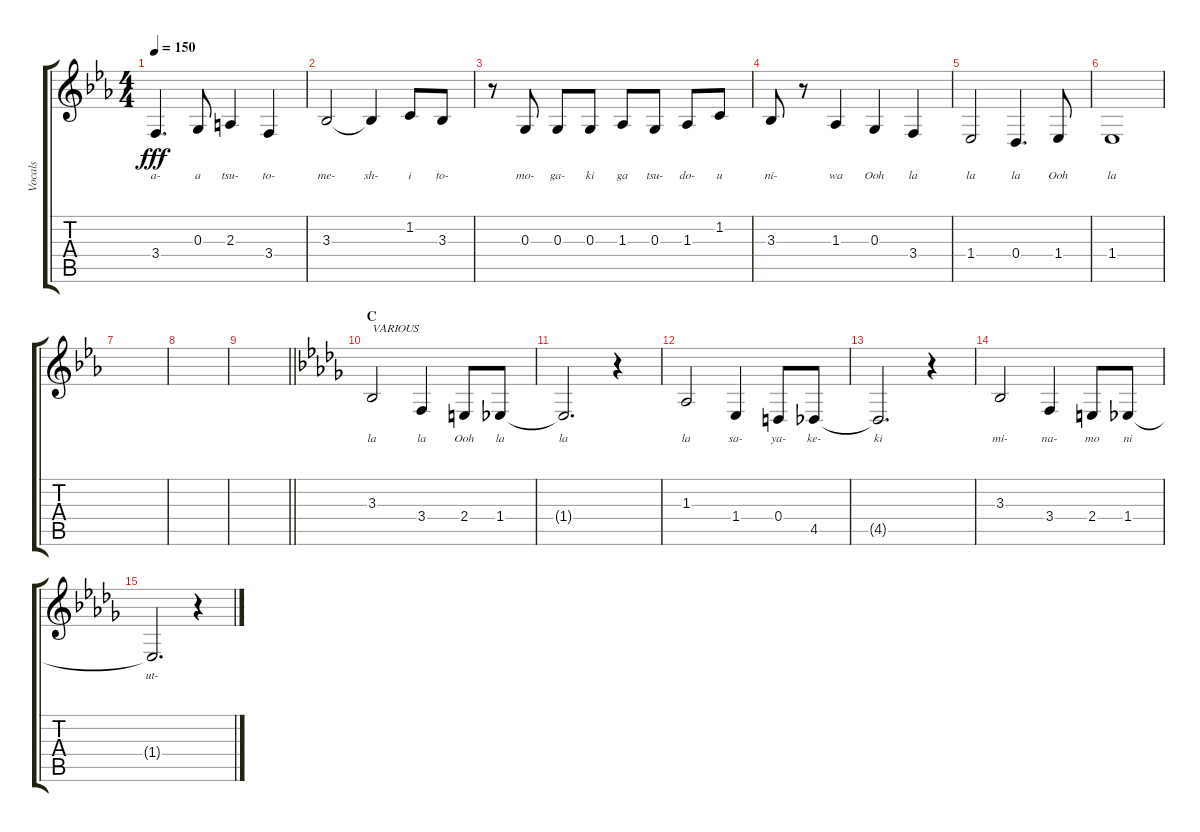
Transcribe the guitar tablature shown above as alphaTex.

\track ("Vocals" "Vocals") {instrument altosax}
\staff {score tabs}
\tuning (E4 B3 G3 D3 A2 E2) {hide}
\ts (4 4)
\tempo 150
\clef g2
\ks eb
3.4.4{d lyrics (0 "a-") lyrics (1 "") lyrics (2 "") lyrics (3 "") lyrics (4 "") dy fff} 0.3.8{lyrics (0 "a") lyrics (1 "") lyrics (2 "") lyrics (3 "") lyrics (4 "")} 2.3.4{lyrics (0 "tsu-") lyrics (1 "") lyrics (2 "") lyrics (3 "") lyrics (4 "")} 3.4.4{lyrics (0 "to-") lyrics (1 "") lyrics (2 "") lyrics (3 "") lyrics (4 "")} |
3.3.2{lyrics (0 "me-") lyrics (1 "") lyrics (2 "") lyrics (3 "") lyrics (4 "")} 3.3{t}.4{lyrics (0 "sh-") lyrics (1 "") lyrics (2 "") lyrics (3 "") lyrics (4 "")} 1.2.8{lyrics (0 "i") lyrics (1 "") lyrics (2 "") lyrics (3 "") lyrics (4 "")} 3.3.8{lyrics (0 "to-") lyrics (1 "") lyrics (2 "") lyrics (3 "") lyrics (4 "")} |
r.8 0.3.8{lyrics (0 "mo-") lyrics (1 "") lyrics (2 "") lyrics (3 "") lyrics (4 "")} 0.3.8{lyrics (0 "ga-") lyrics (1 "") lyrics (2 "") lyrics (3 "") lyrics (4 "")} 0.3.8{lyrics (0 "ki") lyrics (1 "") lyrics (2 "") lyrics (3 "") lyrics (4 "")} 1.3.8{lyrics (0 "ga") lyrics (1 "") lyrics (2 "") lyrics (3 "") lyrics (4 "")} 0.3.8{lyrics (0 "tsu-") lyrics (1 "") lyrics (2 "") lyrics (3 "") lyrics (4 "")} 1.3.8{lyrics (0 "do-") lyrics (1 "") lyrics (2 "") lyrics (3 "") lyrics (4 "")} 1.2.8{lyrics (0 "u") lyrics (1 "") lyrics (2 "") lyrics (3 "") lyrics (4 "")} |
3.3.8{lyrics (0 "ni-") lyrics (1 "") lyrics (2 "") lyrics (3 "") lyrics (4 "")} r.8 1.3.4{lyrics (0 "wa") lyrics (1 "") lyrics (2 "") lyrics (3 "") lyrics (4 "")} 0.3.4{lyrics (0 "Ooh") lyrics (1 "") lyrics (2 "") lyrics (3 "") lyrics (4 "")} 3.4.4{lyrics (0 "la") lyrics (1 "") lyrics (2 "") lyrics (3 "") lyrics (4 "")} |
1.4.2{lyrics (0 "la") lyrics (1 "") lyrics (2 "") lyrics (3 "") lyrics (4 "")} 0.4.4{d lyrics (0 "la") lyrics (1 "") lyrics (2 "") lyrics (3 "") lyrics (4 "")} 1.4.8{lyrics (0 "Ooh") lyrics (1 "") lyrics (2 "") lyrics (3 "") lyrics (4 "")} |
1.4.1{lyrics (0 "la") lyrics (1 "") lyrics (2 "") lyrics (3 "") lyrics (4 "")} |
|
|
\barLineRight lightlight
|
\section ("" "C")
\ks db
3.3.2{txt "VARIOUS" lyrics (0 "la") lyrics (1 "") lyrics (2 "") lyrics (3 "") lyrics (4 "")} 3.4.4{lyrics (0 "la") lyrics (1 "") lyrics (2 "") lyrics (3 "") lyrics (4 "")} 2.4.8{lyrics (0 "Ooh") lyrics (1 "") lyrics (2 "") lyrics (3 "") lyrics (4 "")} 1.4.8{lyrics (0 "la") lyrics (1 "") lyrics (2 "") lyrics (3 "") lyrics (4 "")} |
1.4{t}.2{d lyrics (0 "la") lyrics (1 "") lyrics (2 "") lyrics (3 "") lyrics (4 "")} r.4 |
1.3.2{lyrics (0 "la") lyrics (1 "") lyrics (2 "") lyrics (3 "") lyrics (4 "")} 1.4.4{lyrics (0 "sa-") lyrics (1 "") lyrics (2 "") lyrics (3 "") lyrics (4 "")} 0.4.8{lyrics (0 "ya-") lyrics (1 "") lyrics (2 "") lyrics (3 "") lyrics (4 "")} 4.5.8{lyrics (0 "ke-") lyrics (1 "") lyrics (2 "") lyrics (3 "") lyrics (4 "")} |
4.5{t}.2{d lyrics (0 "ki") lyrics (1 "") lyrics (2 "") lyrics (3 "") lyrics (4 "")} r.4 |
3.3.2{lyrics (0 "mi-") lyrics (1 "") lyrics (2 "") lyrics (3 "") lyrics (4 "")} 3.4.4{lyrics (0 "na-") lyrics (1 "") lyrics (2 "") lyrics (3 "") lyrics (4 "")} 2.4.8{lyrics (0 "mo") lyrics (1 "") lyrics (2 "") lyrics (3 "") lyrics (4 "")} 1.4.8{lyrics (0 "ni") lyrics (1 "") lyrics (2 "") lyrics (3 "") lyrics (4 "")} |
1.4{t}.2{d lyrics (0 "ut-") lyrics (1 "") lyrics (2 "") lyrics (3 "") lyrics (4 "")} r.4
